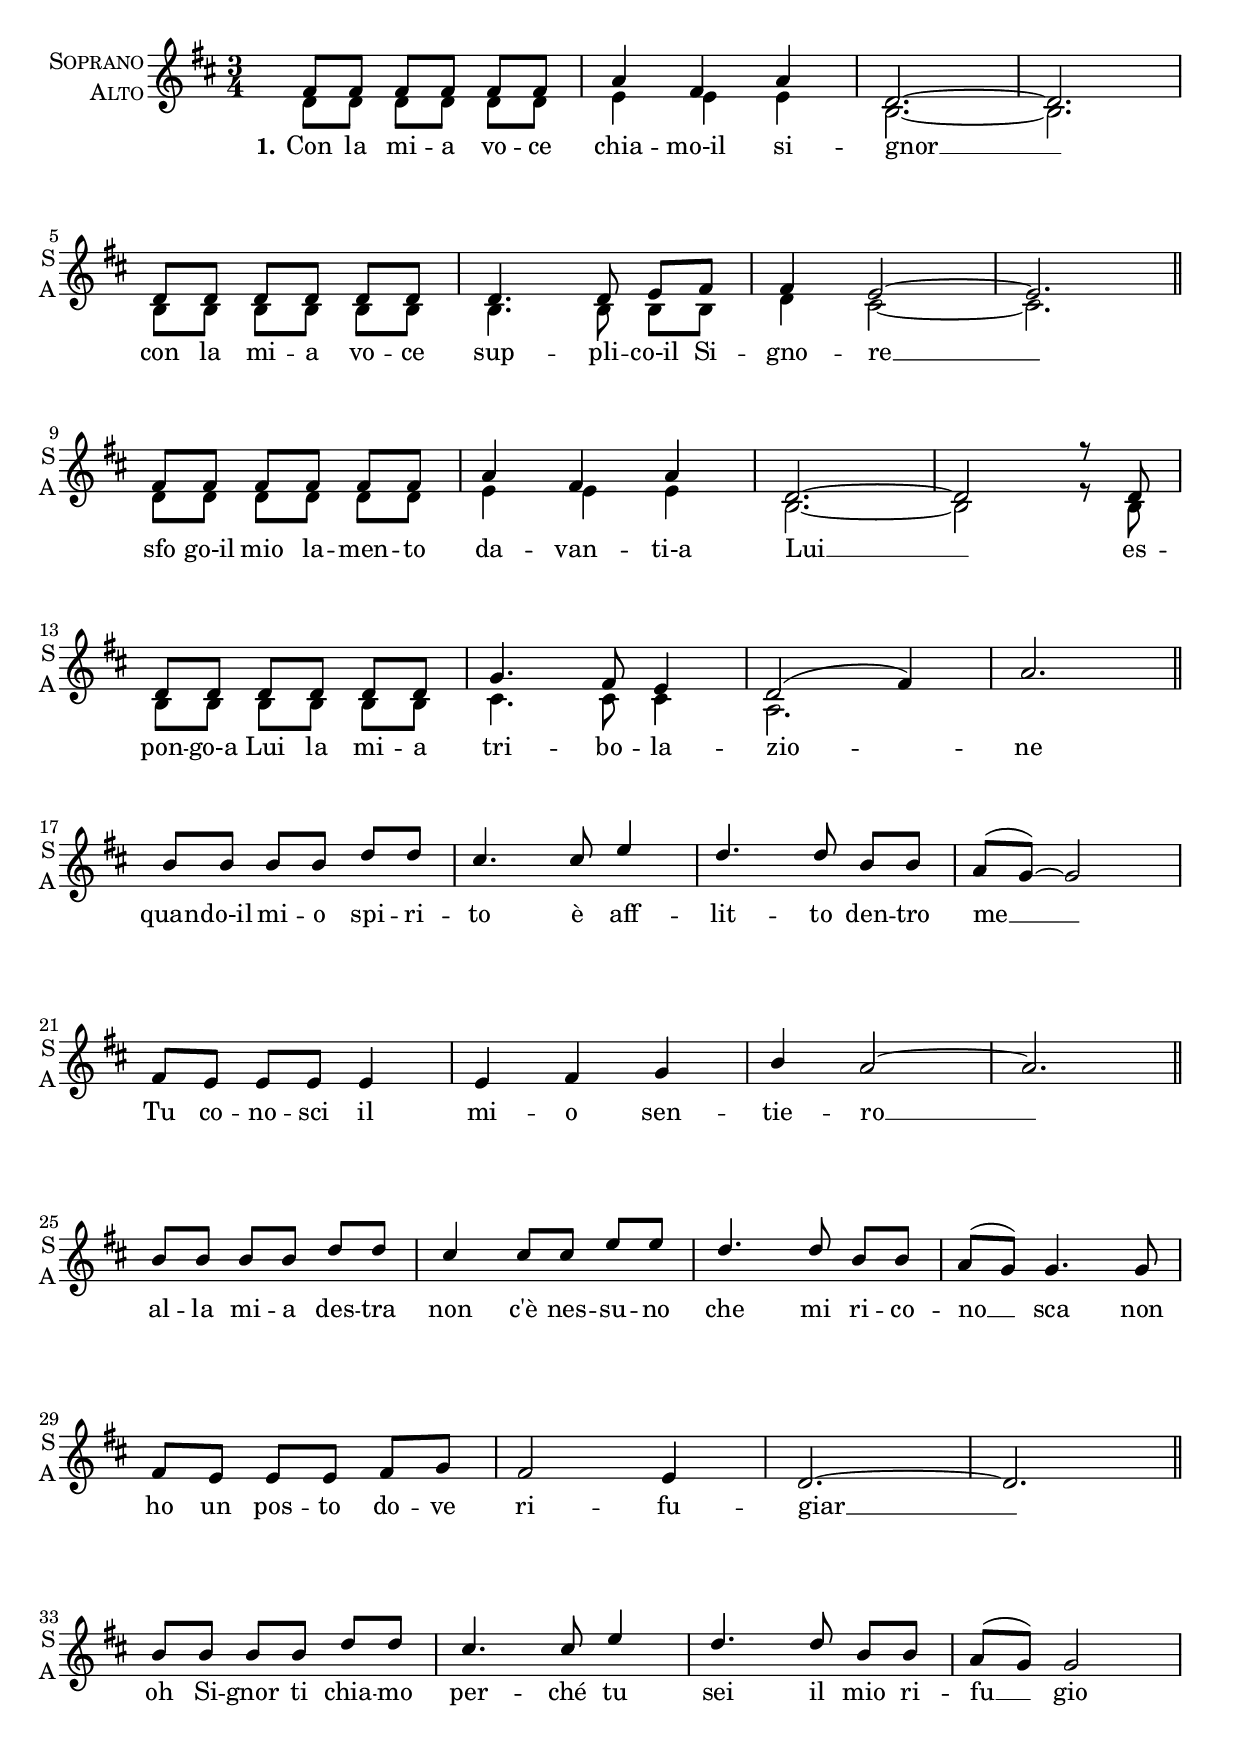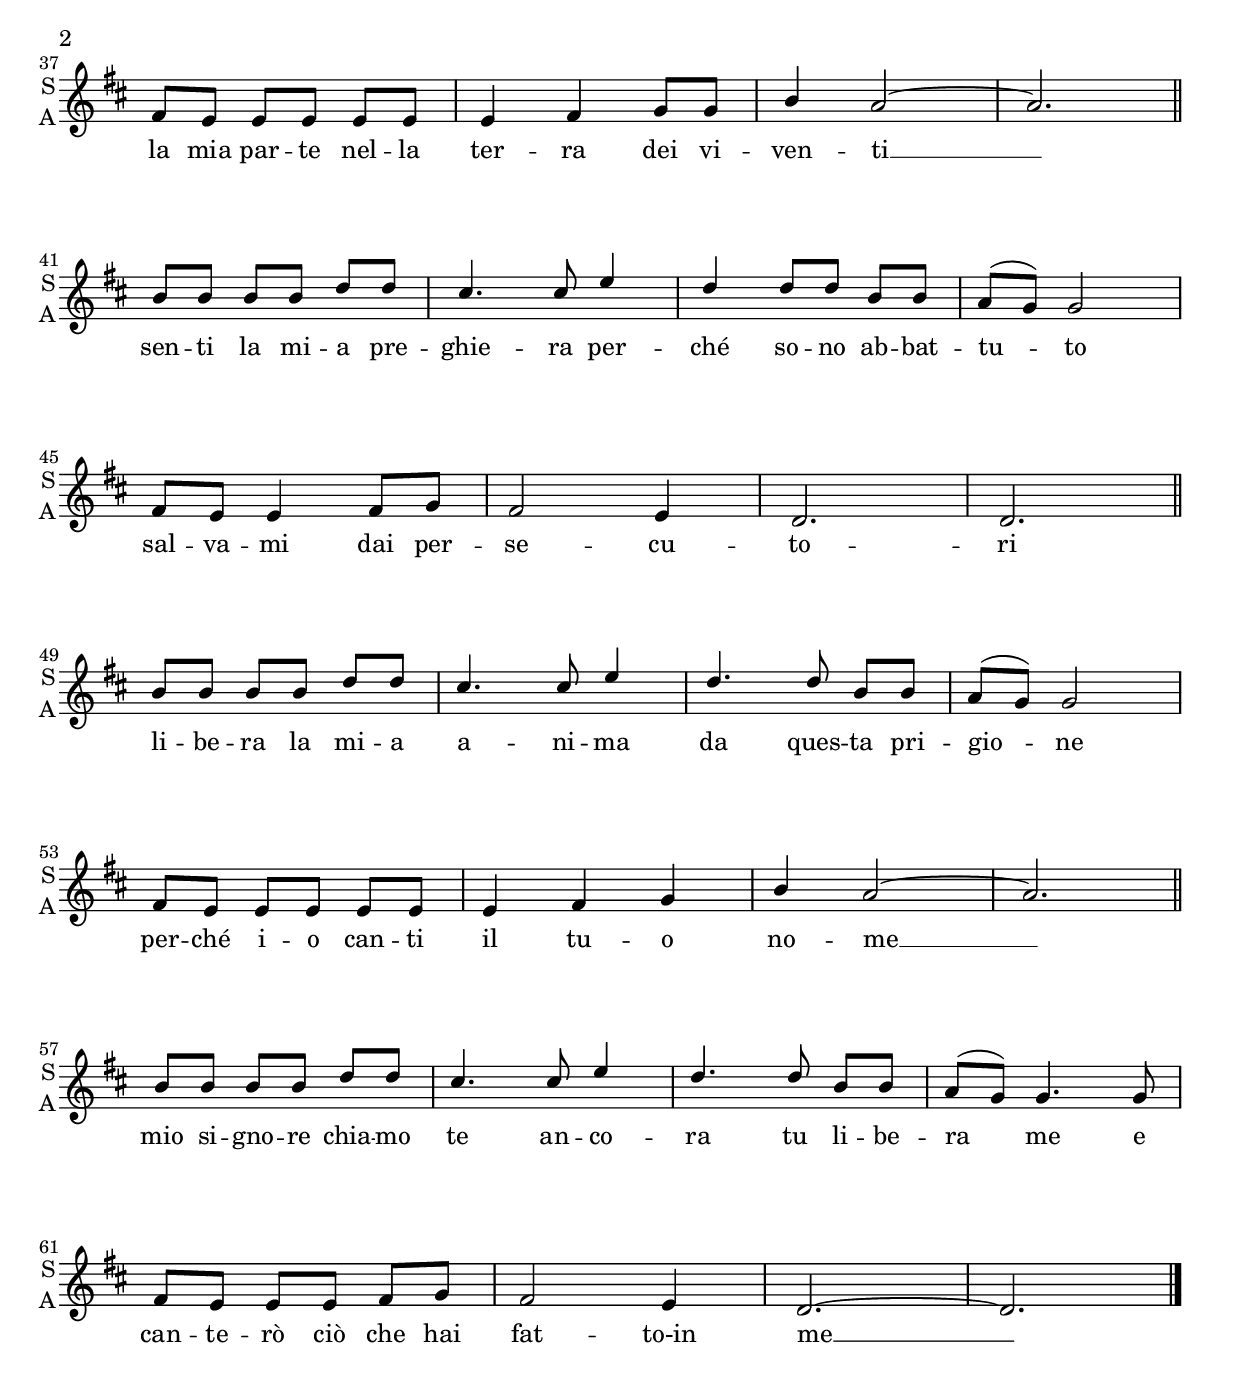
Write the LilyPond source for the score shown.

Key = \key d \major
  Time = {
    \time 3/4
    }

SopranoMusic = \relative {

    fis'8[ fis] fis[ fis] fis[ fis]
    a4 fis a
    d,2.~
    d2. \break

    d8[ d] d[ d] d[ d]
    d4. d8 e[ fis]
    fis4 e2~
    e2. \bar "||" \break

    fis8[ fis] fis[ fis] fis[ fis]
    a4 fis a
    d,2.~
    d2 r8 d \break

    d[ d] d[ d] d[ d]
    g4. fis8 e4
    d2( fis4) a2. \bar "||" \break

    b8[ b] b[ b] d[ d]
    cis4. cis8 e4
    d4. d8 b[ b]
    a( g)~ g2 \break

    fis8[ e] e[ e] e4
    e fis g
    b a2~
    a2. \bar "||" \break

    b8[ b] b[ b] d[ d]
    cis4 cis8[ cis] e[ e]
    d4. d8 b[ b]
    a([ g]) g4. g8 \break

    fis8[ e] e[ e] fis[ g]
    fis2 e4
    d2.~
    d2. \bar "||" \break

    b'8[ b] b[ b] d[ d]
    cis4. cis8 e4
    d4. d8 b[ b]
    a( g) g2 \break

    fis8[ e] e[ e] e[ e]
    e4 fis g8 g
    b4 a2~
    a2. \bar "||" \break

    b8[ b] b[ b] d[ d]
    cis4. cis8 e4
    d4 d8[ d] b[ b]
    a([ g]) g2 \break

    fis8[ e] e4 fis8[ g]
    fis2 e4
    d2.
    d2. \bar "||" \break

    b'8[ b] b[ b] d[ d]
    cis4. cis8 e4
    d4. d8 b[ b]
    a([ g]) g2 \break

    fis8[ e] e[ e] e[ e]
    e4 fis g
    b a2~
    a2. \bar "||" \break

    b8[ b] b[ b] d[ d]
    cis4. cis8 e4
    d4. d8 b[ b]
    a([ g]) g4. g8 \break

    fis8[ e] e[ e] fis[ g]
    fis2 e4
    d2.~
    d2. \bar "|."
    }

AltoMusic = \relative {
    
    d'8[ d] d[ d] d[ d]
    e4 e e 
    b2.~
    b2.

    b8[ b] b[ b] b[ b]
    b4. b8 b[ b]
    d4 cis2~
    cis2.

    d8[ d] d[ d] d[ d]
    e4 e e
    b2.~
    b2 r8 b
    b[ b] b[ b] b[ b]
    cis4. cis8 cis4
    a2.

    }


VerseOne = \lyricmode {
    \set stanza = "1."
    Con la mi -- a vo -- ce chia -- mo-il si -- gnor __
    con la mi -- a vo -- ce sup -- pli -- co-il Si -- gno -- re __
    sfo go-il mio la -- men -- to da -- van -- ti-a Lui __ es --
    pon -- go-a Lui la mi -- a tri -- bo -- la -- zio -- ne

    quan -- do-il mi -- o spi -- ri -- to è aff -- lit -- to den -- tro me __
    Tu co -- no --  sci il mi -- o sen -- tie -- ro __
    al -- la mi -- a des -- tra non c'è nes -- su -- no che mi ri -- co -- no __ sca non
    ho un pos -- to do -- ve ri -- fu -- giar __

    oh Si -- gnor ti chia -- mo per -- ché tu sei il mio ri -- fu __ gio
    la mia par -- te nel -- la ter -- ra dei vi -- ven -- ti __
    sen -- ti la mi -- a pre -- ghie -- ra per -- ché so -- no ab -- bat -- tu -- to
    sal -- va -- mi dai per -- se -- cu -- to -- ri

    li -- be -- ra la mi -- a a -- ni -- ma da ques -- ta pri -- gio -- ne
    per -- ché i -- o can -- ti il tu -- o no -- me __
    mio si -- gno -- re chia -- mo te an -- co -- ra tu li -- be -- ra me e
    can -- te -- rò ciò che hai fat -- to-in me __
  }


TenorMusic = \relative {
    
    }

BassMusic = \relative {
    
    }
TwoVoicesPerStaff = ##t
\include "satb.ly"